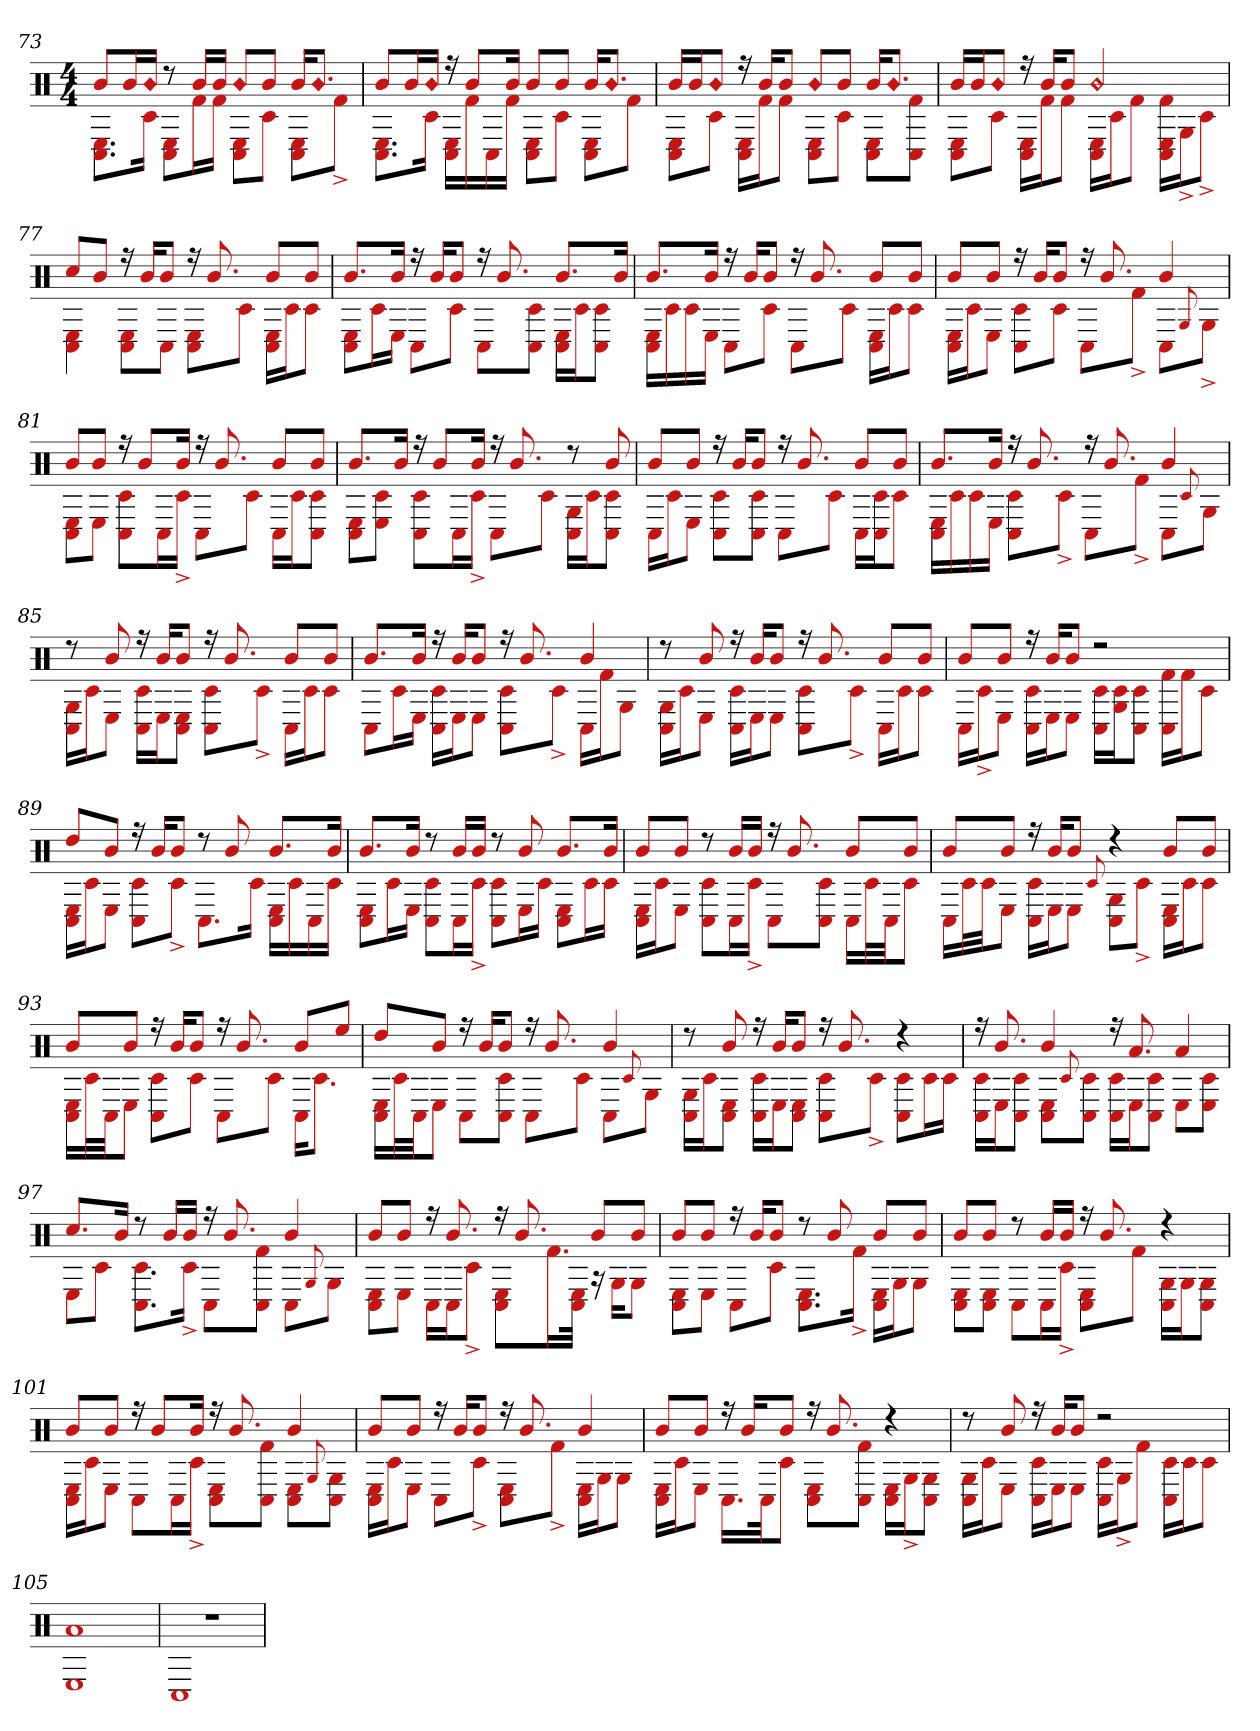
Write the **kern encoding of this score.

**kern
*part1
*staff1
*clefX
*k[]
*M4/4
=73
*^
8bL	8.C# 8.EL
16bL	.
!LO:N:head=diamond	!
16bJJ	16c#Jk
8r	8C# 8EL
16bLL	16f#L
16bJJ	16f#JJ
!LO:N:head=diamond	!
8bL	8C# 8EL
8bJ	8c#J
16bKL	8C# 8EL
!LO:N:head=diamond	!
8.bJ	.
.	8f#^J
=74	=74
8bL	8.E 8.C#L
16bL	.
!LO:N:head=diamond	!
16bJJ	16c#Jk
16r	16C# 16ELL
8bL	16f#
.	16C#
16bJk	16f#JJ
8bL	8C# 8EL
8bJ	8c#J
16bKL	8C# 8EL
!LO:N:head=diamond	!
8.bJ	.
.	8f#J
=75	=75
16bLL	8E 8C#L
16bJ	.
!LO:N:head=diamond	!
8bJ	8c#J
16r	16C# 16ELL
16bKL	16f#J
8bJ	8f#J
!LO:N:head=diamond	!
8bL	8C# 8EL
8bJ	8c#J
16bKL	8C# 8EL
!LO:N:head=diamond	!
8.bJ	.
.	8C# 8f#J
=76	=76
16bLL	8C# 8EL
16bJ	.
!LO:N:head=diamond	!
8bJ	8c#J
16r	16C# 16ELL
16bKL	16f#J
8bJ	8f#J
!LO:N:head=diamond	!
2b	16C# 16ELL
.	16c#J
.	8f#J
.	16E 16C# 16f#LL
.	16G^J
.	8c#^J
=77	=77
8cc#L	4C# 4E
8bJ	.
16r	8C# 8EL
16bKL	.
8bJ	8C#J
16r	8C# 8EL
8.b	.
.	8c#J
8bL	16C# 16ELL
.	16c#J
8bJ	8c#J
=78	=78
8.bL	8C# 8EL
.	16c#L
16bJk	16EJJ
16r	8C#L
16bKL	.
8bJ	8c#J
16r	8C#L
8.b	.
.	8C# 8c#J
8.bL	16C# 16ELL
.	16c#J
.	8C# 8c#J
16bJk	.
=79	=79
8.bL	16E 16C#LL
.	16c#
.	16c#
16bJk	16EJJ
16r	8C#L
16bKL	.
8bJ	8c#J
16r	8C#L
8.b	.
.	8c#J
8bL	16E 16C#LL
.	16c#J
8bJ	8c#J
=80	=80
8bL	16E 16C#LL
.	16c#J
8bJ	8EJ
16r	8c# 8C#L
16bKL	.
8bJ	8c#J
16r	8C#L
8.b	.
.	8f#^J
4b	8C#L
.	8qqG
.	8G^J
=81	=81
8bL	8C# 8EL
8bJ	8EJ
16r	8c# 8C#L
8bL	.
.	16C#L
16bJk	16c#^JJ
16r	8C#L
8.b	.
.	8c#J
8bL	16C#LL
.	16c#J
8bJ	8C# 8c#J
=82	=82
8.bL	8C# 8EL
.	8c# 8EJ
16bJk	.
16r	8C# 8c#L
8bL	.
.	16C#L
16bJk	16c#^JJ
16r	8C#L
8.b	.
.	8c#J
8r	16G 16C#LL
.	16c#J
8b	8C# 8c#J
=83	=83
8bL	16C#LL
.	16c#J
8bJ	8EJ
16r	8C# 8c#L
16bKL	.
8bJ	8C# 8c#J
16r	8C#L
8.b	.
.	8c#J
8bL	16C#LL
.	16c# 16C#J
8bJ	8c#J
=84	=84
8.bL	16E 16C#LL
.	16c#
.	16c#
16bJk	16EJJ
16r	8C# 8c#L
8.b	.
.	8c#^J
16r	8C#L
8.b	.
.	8f#^J
4b	8C#L
.	8qqc#
.	8GJ
=85	=85
8r	16G 16C#LL
.	16c#J
8b	8EJ
16r	16c# 16C#LL
16bKL	16EJ
8bJ	8C# 8EJ
16r	8c# 8C#L
8.b	.
.	8c#^J
8bL	16C#LL
.	16c#J
8bJ	8c#J
=86	=86
8.bL	8C#L
.	16c#L
16bJk	16EJJ
16r	16c# 16C#LL
16bKL	16EJ
8bJ	8EJ
16r	8c# 8C#L
8.b	.
.	8c#^J
4b	16C#LL
.	16f#J
.	8GJ
=87	=87
8r	16G 16C#LL
.	16c#J
8b	8EJ
16r	16C# 16c#LL
16bKL	16EJ
8bJ	8EJ
16r	8C# 8c#L
8.b	.
.	8c#^J
8bL	16C#LL
.	16c#J
8bJ	8c#J
=88	=88
8bL	16C#LL
.	16c#^J
8bJ	8EJ
16r	16C# 16c#LL
16bKL	16EJ
8bJ	8EJ
2r	16c# 16C#LL
.	16c# 16GJ
.	8C# 8c#J
.	16f# 16C#LL
.	16f#J
.	8c#J
=89	=89
8ddL	16E 16C#LL
.	16c#J
8bJ	8EJ
16r	8c# 8C#L
16bKL	.
8bJ	8c#^J
8r	8.C#L
8b	.
.	16c#Jk
8.bL	16E 16C#LL
.	16c#
.	16C#
16bJk	16c#JJ
=90	=90
8.bL	8E 8C#L
.	16c#L
16bJk	16EJJ
8r	8c# 8C#L
16bLL	16C#L
16bJJ	16c#^JJ
8r	8c# 8C#L
8b	16EL
.	16c#JJ
8.bL	8E 8C#L
.	16c#L
16bJk	16c#JJ
=91	=91
8bL	16E 16C#LL
.	16c#J
8bJ	8EJ
8r	8c# 8C#L
16bLL	16C#L
16bJJ	16c#^JJ
16r	8C#L
8.b	.
.	8C# 8c#J
8bL	16C#LL
.	32c#L
.	32C#JJ
8bJ	8c#J
=92	=92
8bL	16C#LL
.	32c#L
.	32c#JJ
8bJ	8EJ
16r	16c# 16C#LL
16bKL	16EJ
8bJ	8EJ
.	8qqc#
4r	8C# 8GL
.	8c#^J
8bL	16C# 16ELL
.	16c#J
8bJ	8c#J
=93	=93
8bL	16C# 16ELL
.	32c#L
.	32C#JJ
8bJ	8EJ
16r	8c# 8C#L
16bKL	.
8bJ	8c#J
16r	8C#L
8.b	.
.	8c#J
8bL	16C#KL
.	8.c#J
8eeJ	.
=94	=94
8ddL	16E 16C#LL
.	32c#L
.	32C#JJ
8bJ	8EJ
16r	8C#L
16bKL	.
8bJ	8C# 8c#J
16r	8C#L
8.b	.
.	8c#J
4b	8C#L
.	8qqc#
.	8GJ
=95	=95
8r	16G 16C#LL
.	16c#J
8b	8C# 8EJ
16r	16c# 16C#LL
16bKL	16EJ
8bJ	8C# 8EJ
16r	8C# 8c#L
8.b	.
.	8c#^J
4r	8C# 8c#L
.	16c#L
.	16c#JJ
=96	=96
16r	16C# 16c#LL
8.b	16EJ
.	8C# 8c#J
4b	8C# 8EL
.	8qqc#
.	8C# 8c#J
16r	16c# 16C#LL
8.a	16EJ
.	8C# 8c#J
4a	8EL
.	8c# 8EJ
=97	=97
8.cc#L	8EL
.	8c#J
16bJk	.
8r	8.c# 8.C#L
16bLL	.
16bJJ	16c#^Jk
16r	8C#L
8.b	.
.	8C# 8f#J
4b	8C#L
.	8qqG
.	8GJ
=98	=98
8bL	8C# 8EL
8bJ	8EJ
16r	16C#LL
8.b	16C#J
.	8c#^J
16r	8C# 8EL
8.b	.
.	16.f#L
.	32E 32C#JJk
8bL	16r
.	16GKL
8bJ	8GJ
=99	=99
8bL	8C# 8EL
8bJ	8EJ
16r	8C#L
16bKL	.
8bJ	8c#J
8r	8.C# 8.EL
8b	.
.	16f#^Jk
8bL	16C# 16ELL
.	16GJ
8bJ	8GJ
=100	=100
8bL	8C# 8EL
8bJ	8C# 8EJ
8r	8C#L
16bLL	16C#L
16bJJ	16c#^JJ
16r	8E 8C#L
8.b	.
.	8f#J
4r	16G 16C#LL
.	16GJ
.	8C# 8GJ
=101	=101
8bL	16E 16C#LL
.	16c#J
8bJ	8EJ
16r	8C#L
8bL	.
.	16C#L
16bJk	16c#^JJ
16r	8E 8C#L
8.b	.
.	8C# 8f#J
4b	8E 8C#L
.	8qqG
.	8C# 8GJ
=102	=102
8bL	16C# 16ELL
.	16c#J
8bJ	8EJ
16r	8C#L
16bKL	.
8bJ	8c#^J
16r	8C# 8EL
8.b	.
.	8f#^J
4b	16C# 16ELL
.	16GJ
.	8GJ
=103	=103
8bL	16C# 16ELL
.	16c#J
8bJ	8EJ
16r	16.C#LL
16bKL	.
.	32C#Jk
8bJ	8c#J
16r	8C# 8EL
8.b	.
.	8C# 8f#J
4r	16E 16C#LL
.	16G^J
.	8C# 8GJ
=104	=104
8r	16G 16C#LL
.	16c#J
8b	8EJ
16r	16C# 16c#LL
16bKL	16EJ
8bJ	8EJ
2r	16c# 16C#LL
.	16G^J
.	8f#J
.	16C# 16c#LL
.	16c#J
.	8c#J
=105	=105
1a	1E
=106	=106
1r	1C#
*v	*v
=
*-
